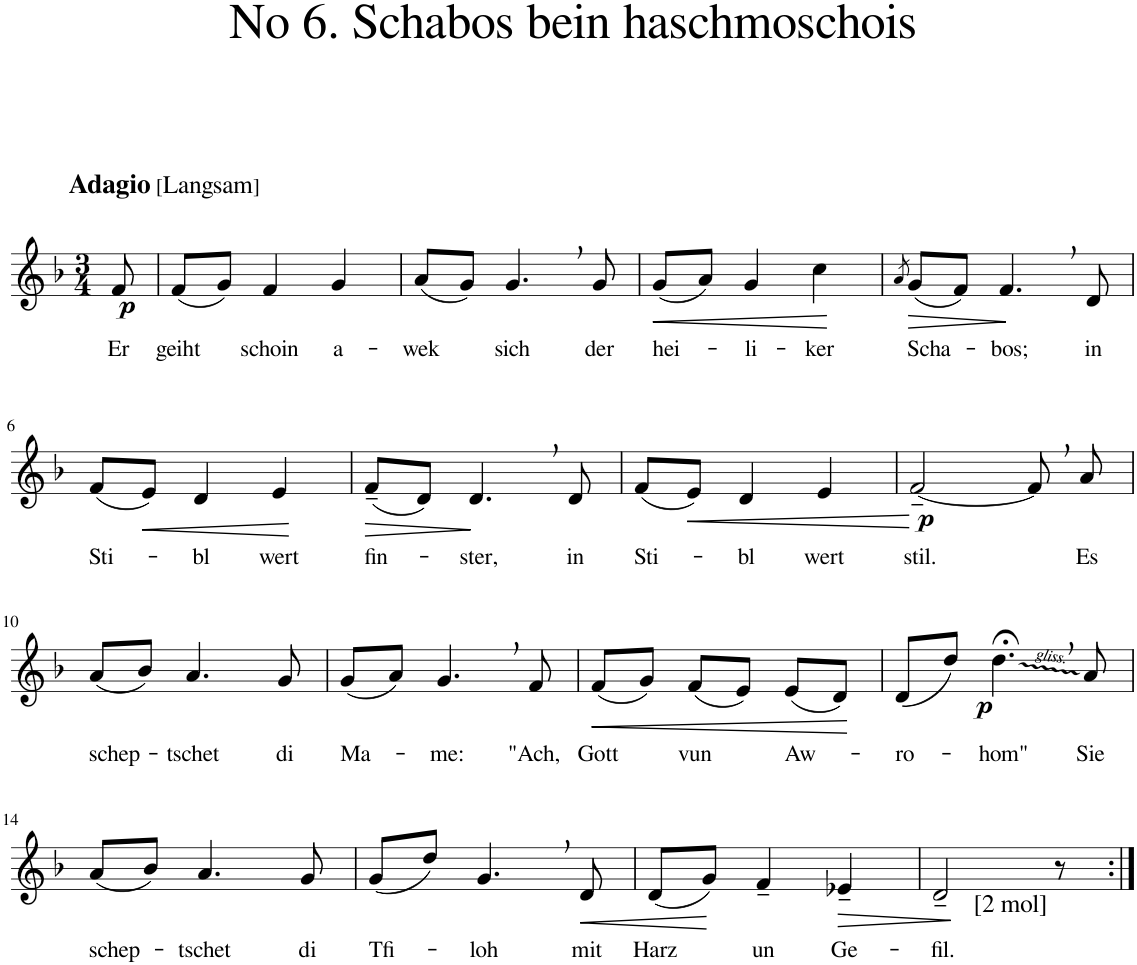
**kern	**text	**dynam
*part1	*part1	*part1
*staff1	*staff1	*staff1
*I"Klavier	*	*
*I'Klav.	*	*
*clefG2	*	*
*k[b-]	*	*
*M3/4	*	*
=1	=1	=1
!LO:TX:a:B:t=Adagio	!	!
!LO:TX:a:t=[	!	!
!LO:TX:a:t=Langsam	!	!
!LO:TX:a:t=]	!	!
!	!LO:LY:b	!LO:DY:b
8f/	Er	p
=2	=2	=2
!	!LO:LY:b	!
(8f/L	geiht	.
8g/J)	.	.
!	!LO:LY:b	!
4f/	schoin	.
!	!LO:LY:b	!
4g/	a-	.
=3	=3	=3
!	!LO:LY:b	!
(8a/L	-wek	.
8g/J)	.	.
!	!LO:LY:b	!
4.g,/	sich	.
!	!LO:LY:b	!
8g/	der	.
=4	=4	=4
!	!LO:LY:b	!LO:HP:b
(8g/L	hei-	<
8a/J)	.	.
!	!LO:LY:b	!
4g/	-li-	.
!	!LO:LY:b	!
4cc\	-ker	.
.	.	[
=5	=5	=5
8qa/	.	.
!	!LO:LY:b	!
(8g/L	Scha-	.
8f/J)	.	.
!	!LO:LY:b	!
4.f,/	-bos;	.
!	!LO:LY:b	!
8d/	in	.
!!LO:LB:g=z
=6	=6	=6
!	!LO:LY:b	!
(8f/L	Sti-	.
!	!	!LO:HP:b
8e/J)	.	<
!	!LO:LY:b	!
4d/	-bl	.
!	!LO:LY:b	!
4e/	wert	.
.	.	[
=7	=7	=7
!	!LO:LY:b	!LO:HP:b
(8f~/L	fin-	>
8d/J)	.	.
!	!LO:LY:b	!
4.d,/	-ster,	.
!	!LO:LY:b	!
8d/	in	.
.	.	]
=8	=8	=8
!	!LO:LY:b	!
(8f/L	Sti-	.
!	!	!LO:HP:b
8e/J)	.	<
!	!LO:LY:b	!
4d/	-bl	.
!	!LO:LY:b	!
4e/	wert	.
.	.	[
=9	=9	=9
!	!LO:LY:b	!LO:DY:b
[2f~/	stil.	p
8f,/]	.	.
!	!LO:LY:b	!
8a/	Es	.
!!LO:LB:g=z
=10	=10	=10
!	!LO:LY:b	!
(8a/L	schep-	.
8b-/J)	.	.
!	!LO:LY:b	!
4.a/	-tschet	.
!	!LO:LY:b	!
8g/	di	.
=11	=11	=11
!	!LO:LY:b	!
(8g/L	Ma-	.
8a/J)	.	.
!	!LO:LY:b	!
4.g,/	-me:	.
!	!LO:LY:b	!
8f/	"Ach,	.
=12	=12	=12
!	!LO:LY:b	!LO:HP:b
(8f/L	Gott	<
8g/J)	.	.
!	!LO:LY:b	!
(8f/L	vun	.
8e/J)	.	.
!	!LO:LY:b	!
(8e/L	Aw-	.
8d/J)	.	.
.	.	[
=13	=13	=13
!	!LO:LY:b	!
(8d/L	-ro-	.
8dd/J)	.	.
!	!LO:LY:b	!LO:DY:b
4.dd;<,\	-hom"	p
!	!LO:LY:b	!
8a/	Sie	.
!!LO:LB:g=z
=14	=14	=14
!	!LO:LY:b	!
(8a/L	schep-	.
8b-/J)	.	.
!	!LO:LY:b	!
4.a/	-tschet	.
!	!LO:LY:b	!
8g/	di	.
=15	=15	=15
!	!LO:LY:b	!
(8g/L	Tfi-	.
8dd/J)	.	.
!	!LO:LY:b	!
4.g,/	-loh	.
!	!LO:LY:b	!LO:HP:b
8d/	mit	<
.	.	[
=16	=16	=16
!	!LO:LY:b	!
(8d/L	Harz	.
8g/J)	.	.
!	!LO:LY:b	!
4f~/	un	.
!	!LO:LY:b	!LO:HP:b
4e-X~/	Ge-	>
.	.	]
=17	=17	=17
!LO:TX:b:t=[2 mol]	!	!
!	!LO:LY:b	!
2d~/	-fil.	.
8r	.	.
=:|!	=:|!	=:|!
*-	*-	*-
